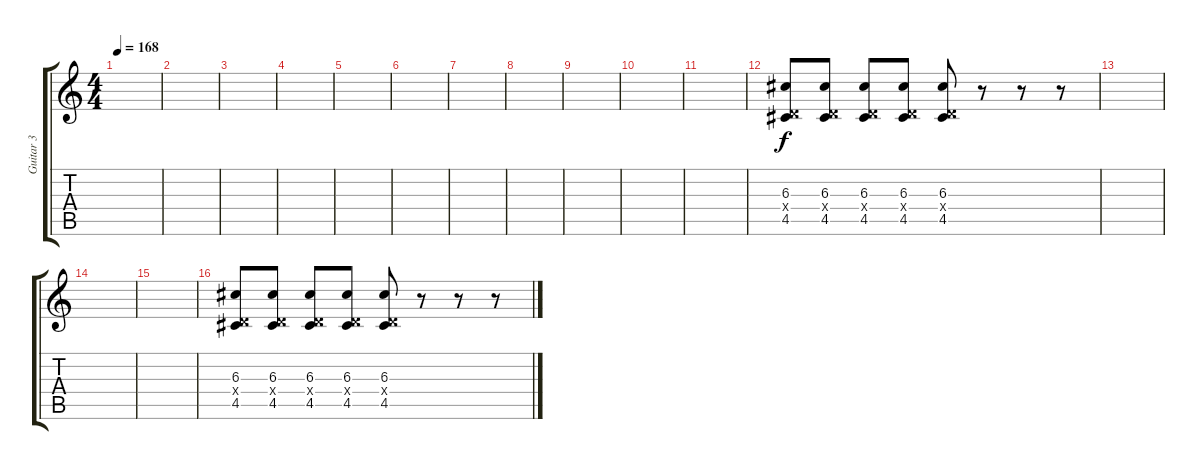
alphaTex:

\track ("Guitar 3" "Guitar 3") {instrument distortionguitar}
\staff {score tabs}
\tuning (E4 B3 G3 D3 A2 D2) {hide}
\ts (4 4)
\tempo 168
\clef g2
\ks c
|
|
|
|
|
|
|
|
|
|
|
(6.3 0.4{x} 4.5).8 (6.3 0.4{x} 4.5).8 (6.3 0.4{x} 4.5).8 (6.3 0.4{x} 4.5).8 (6.3 0.4{x} 4.5).8 r.8 r.8 r.8 |
|
|
|
(6.3 0.4{x} 4.5).8 (6.3 0.4{x} 4.5).8 (6.3 0.4{x} 4.5).8 (6.3 0.4{x} 4.5).8 (6.3 0.4{x} 4.5).8 r.8 r.8 r.8
